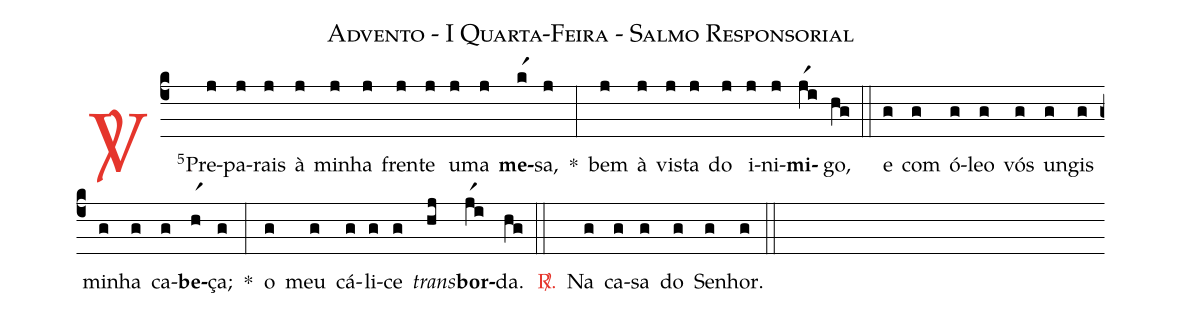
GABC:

name: Advento - I Quarta-Feira - Salmo Responsorial;
%%
(c4)

<c><sp>V/</sp>.</c>() <v>\VSup{5}</v>Pre(j)pa(j)rais(j) à(j) mi(j)nha(j) fren(j)te(j) u(j)ma(j) <b>me</b>(kr1)sa,(j) *(:)
bem(j) à(j) vis(j)ta(j) do(j) i(j)ni(j)<b>mi</b>(jr1i)go,(hg)

(::)

e(g) com(g) ó(g)leo(g) vós(g) un(g)gis(g) mi(g)nha(g) ca(g)<b>be</b>(hr1)ça;(g) *(:)
o(g) meu(g) cá(g)li(g)ce(g) <i>trans</i>(hj)<b>bor</b>(jr1i)da.(hg)

(::)

<c><sp>R/</sp>.</c>() Na(g) ca(g)sa(g) do(g) Se(g)nhor.(g)

(::)
